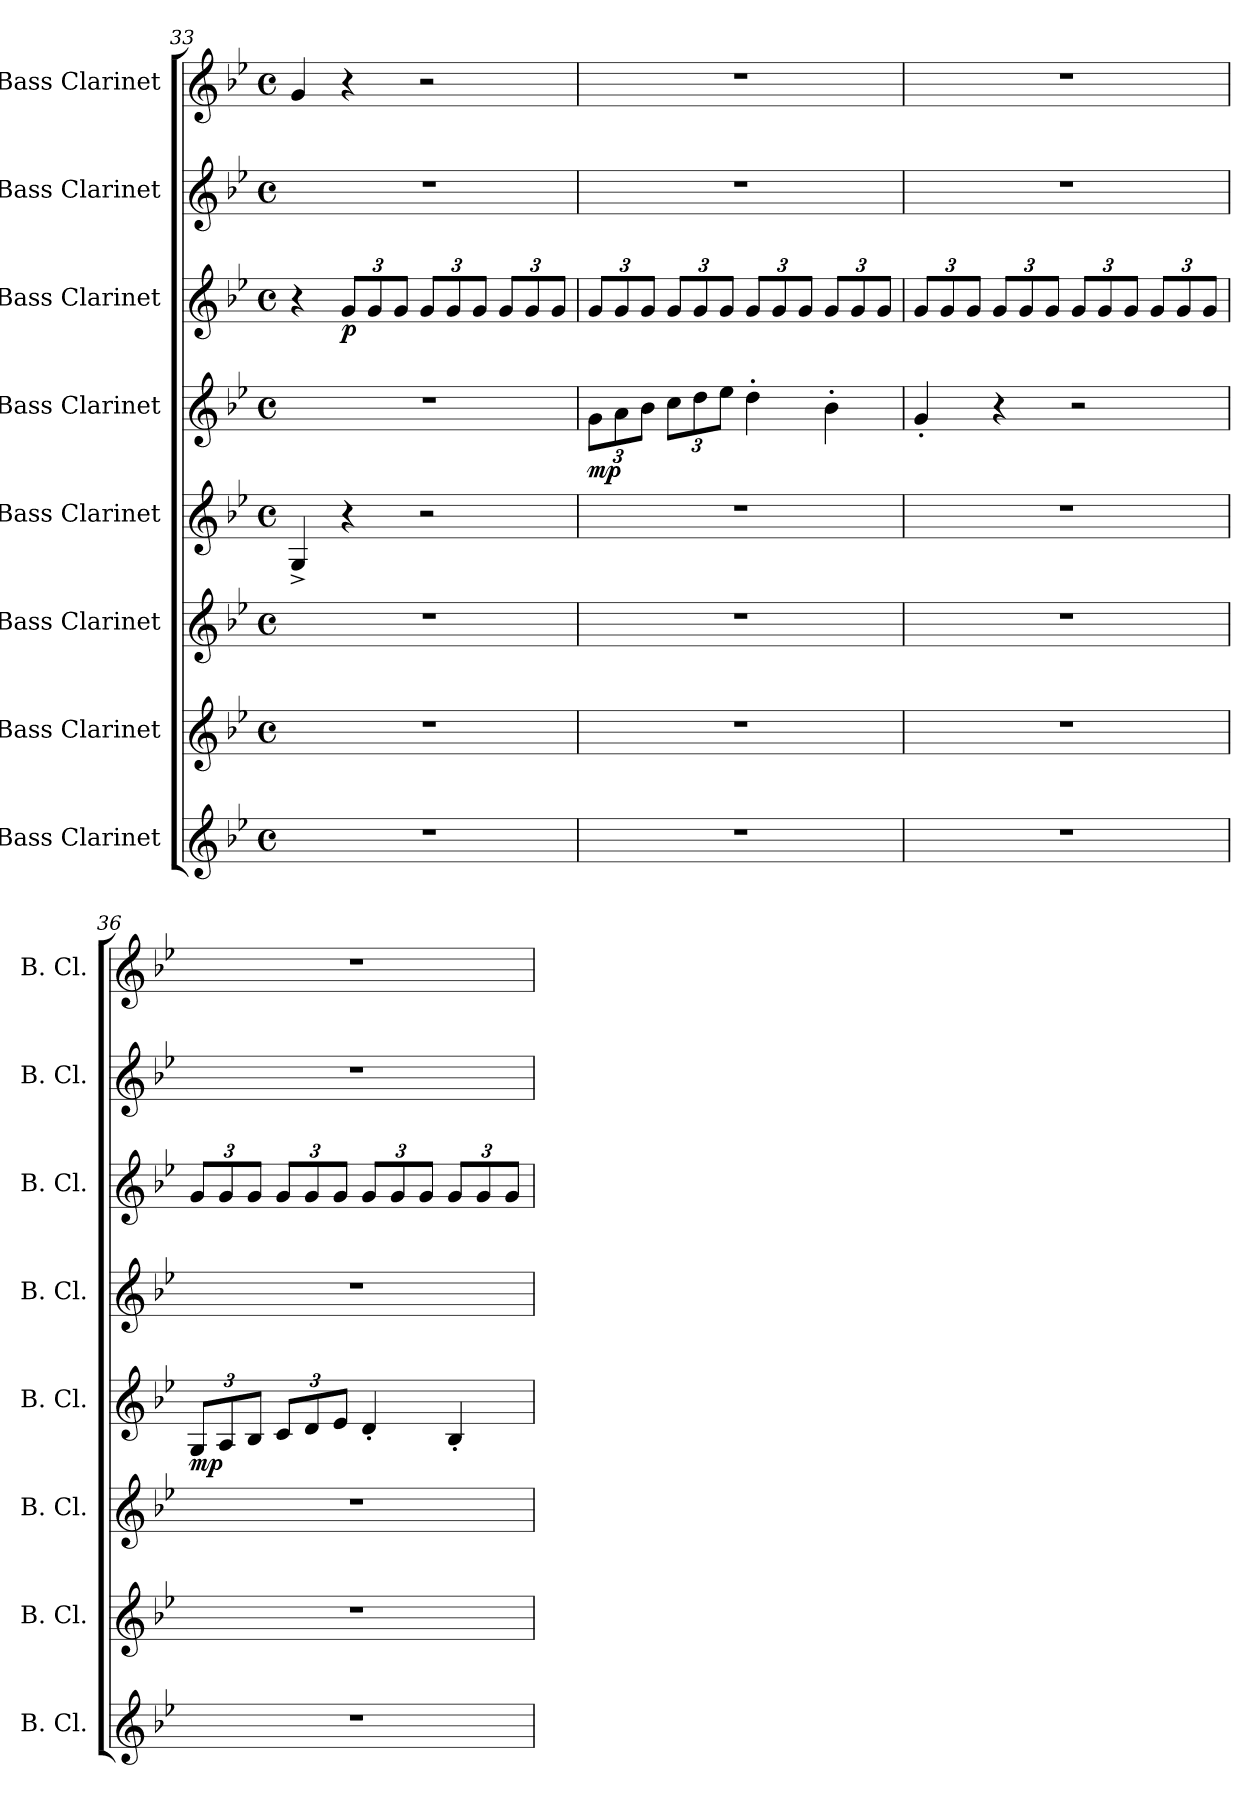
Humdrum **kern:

**kern	**kern	**kern	**kern	**dynam	**kern	**dynam	**kern	**dynam	**kern	**kern
*part8	*part7	*part6	*part5	*part5	*part4	*part4	*part3	*part3	*part2	*part1
*staff8	*staff7	*staff6	*staff5	*staff5	*staff4	*staff4	*staff3	*staff3	*staff2	*staff1
*I"Bass Clarinet	*I"Bass Clarinet	*I"Bass Clarinet	*I"Bass Clarinet	*	*I"Bass Clarinet	*	*I"Bass Clarinet	*	*I"Bass Clarinet	*I"Bass Clarinet
*I'B. Cl.	*I'B. Cl.	*I'B. Cl.	*I'B. Cl.	*	*I'B. Cl.	*	*I'B. Cl.	*	*I'B. Cl.	*I'B. Cl.
*clefG2	*clefG2	*clefG2	*clefG2	*	*clefG2	*	*clefG2	*	*clefG2	*clefG2
*ITrd8c14	*ITrd8c14	*ITrd8c14	*ITrd8c14	*	*ITrd8c14	*	*ITrd8c14	*	*ITrd8c14	*ITrd8c14
*k[b-e-]	*k[b-e-]	*k[b-e-]	*k[b-e-]	*	*k[b-e-]	*	*k[b-e-]	*	*k[b-e-]	*k[b-e-]
*M4/4	*M4/4	*M4/4	*M4/4	*	*M4/4	*	*M4/4	*	*M4/4	*M4/4
*met(c)	*met(c)	*met(c)	*met(c)	*	*met(c)	*	*met(c)	*	*met(c)	*met(c)
=33	=33	=33	=33	=33	=33	=33	=33	=33	=33	=33
1r	1r	1r	4GG^/	.	1r	.	4r	.	1r	4G/
*	*	*	*	*	*	*	*Xbrackettup	*	*	*
!	!	!	!	!	!	!	!	!LO:DY:b	!	!
.	.	.	4r	.	.	.	12G/L	p	.	4r
.	.	.	.	.	.	.	12G/	.	.	.
.	.	.	.	.	.	.	12G/J	.	.	.
.	.	.	2r	.	.	.	12G/L	.	.	2r
.	.	.	.	.	.	.	12G/	.	.	.
.	.	.	.	.	.	.	12G/J	.	.	.
.	.	.	.	.	.	.	12G/L	.	.	.
.	.	.	.	.	.	.	12G/	.	.	.
.	.	.	.	.	.	.	12G/J	.	.	.
=34	=34	=34	=34	=34	=34	=34	=34	=34	=34	=34
*	*	*	*	*	*Xbrackettup	*	*	*	*	*
!	!	!	!	!	!	!LO:DY:b	!	!	!	!
1r	1r	1r	1r	.	12G\L	mp	12G/L	.	1r	1r
.	.	.	.	.	12A\	.	12G/	.	.	.
.	.	.	.	.	12B-\J	.	12G/J	.	.	.
.	.	.	.	.	12c\L	.	12G/L	.	.	.
.	.	.	.	.	12d\	.	12G/	.	.	.
.	.	.	.	.	12e-\J	.	12G/J	.	.	.
.	.	.	.	.	4d'\	.	12G/L	.	.	.
.	.	.	.	.	.	.	12G/	.	.	.
.	.	.	.	.	.	.	12G/J	.	.	.
.	.	.	.	.	4B-'\	.	12G/L	.	.	.
.	.	.	.	.	.	.	12G/	.	.	.
.	.	.	.	.	.	.	12G/J	.	.	.
!!LO:PB:g=z
=35	=35	=35	=35	=35	=35	=35	=35	=35	=35	=35
1r	1r	1r	1r	.	4G'/	.	12G/L	.	1r	1r
.	.	.	.	.	.	.	12G/	.	.	.
.	.	.	.	.	.	.	12G/J	.	.	.
.	.	.	.	.	4r	.	12G/L	.	.	.
.	.	.	.	.	.	.	12G/	.	.	.
.	.	.	.	.	.	.	12G/J	.	.	.
.	.	.	.	.	2r	.	12G/L	.	.	.
.	.	.	.	.	.	.	12G/	.	.	.
.	.	.	.	.	.	.	12G/J	.	.	.
.	.	.	.	.	.	.	12G/L	.	.	.
.	.	.	.	.	.	.	12G/	.	.	.
.	.	.	.	.	.	.	12G/J	.	.	.
=36	=36	=36	=36	=36	=36	=36	=36	=36	=36	=36
*	*	*	*Xbrackettup	*	*	*	*	*	*	*
!	!	!	!	!LO:DY:b	!	!	!	!	!	!
1r	1r	1r	12GG/L	mp	1r	.	12G/L	.	1r	1r
.	.	.	12AA/	.	.	.	12G/	.	.	.
.	.	.	12BB-/J	.	.	.	12G/J	.	.	.
.	.	.	12C/L	.	.	.	12G/L	.	.	.
.	.	.	12D/	.	.	.	12G/	.	.	.
.	.	.	12E-/J	.	.	.	12G/J	.	.	.
.	.	.	4D'/	.	.	.	12G/L	.	.	.
.	.	.	.	.	.	.	12G/	.	.	.
.	.	.	.	.	.	.	12G/J	.	.	.
.	.	.	4BB-'/	.	.	.	12G/L	.	.	.
.	.	.	.	.	.	.	12G/	.	.	.
.	.	.	.	.	.	.	12G/J	.	.	.
=	=	=	=	=	=	=	=	=	=	=
*-	*-	*-	*-	*-	*-	*-	*-	*-	*-	*-
